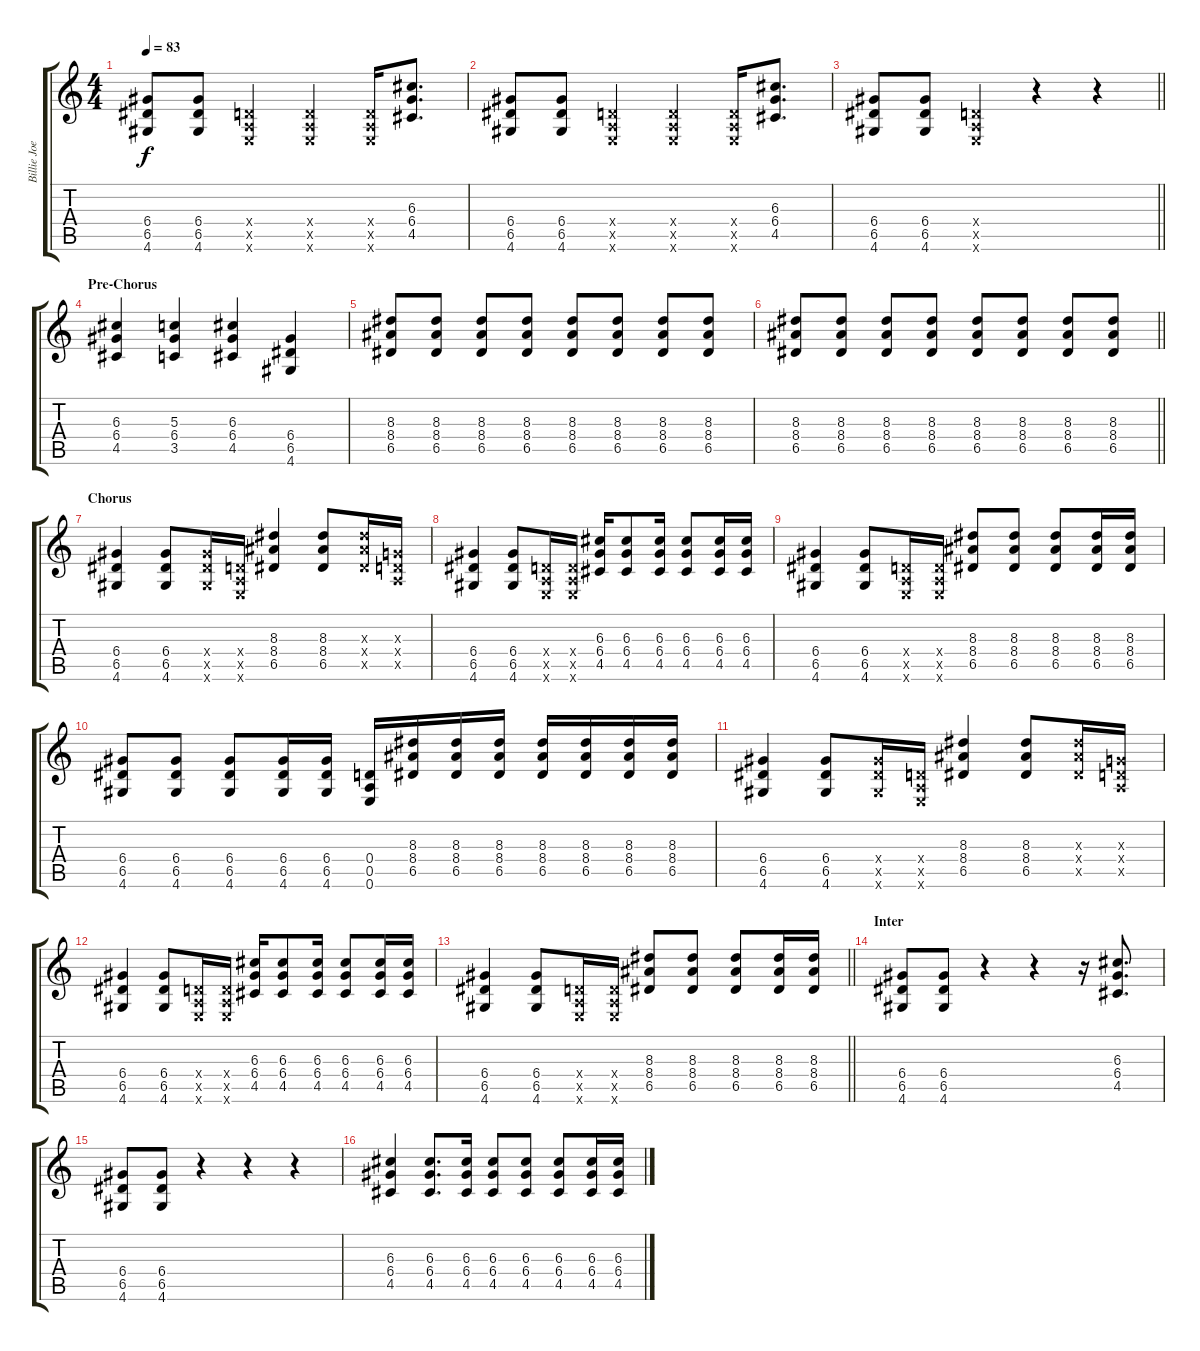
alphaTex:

\track ("Billie Joe Armstrong [Guitar]" "Billie Joe") {instrument electricguitarclean}
\staff {score tabs}
\tuning (E4 B3 G3 D3 A2 E2) {hide}
\ts (4 4)
\tempo 83
\clef g2
\ks c
(6.4 6.5 4.6).8{dy f} (6.4 6.5 4.6).8 (0.4{x} 0.5{x} 0.6{x}).4 (0.4{x} 0.5{x} 0.6{x}).4 (0.4{x} 0.5{x} 0.6{x}).16 (6.3 6.4 4.5).8{d} |
(6.4 6.5 4.6).8 (6.4 6.5 4.6).8 (0.4{x} 0.5{x} 0.6{x}).4 (0.4{x} 0.5{x} 0.6{x}).4 (0.4{x} 0.5{x} 0.6{x}).16 (6.3 6.4 4.5).8{d} |
\barLineRight lightlight
(6.4 6.5 4.6).8 (6.4 6.5 4.6).8 (0.4{x} 0.5{x} 0.6{x}).4 r.4 r.4 |
\section ("" "Pre-Chorus")
(6.3 6.4 4.5).4{balance 2 instrument distortionguitar} (5.3 6.4 3.5).4 (6.3 6.4 4.5).4 (6.4 6.5 4.6).4 |
(8.3 8.4 6.5).8 (8.3 8.4 6.5).8 (8.3 8.4 6.5).8 (8.3 8.4 6.5).8 (8.3 8.4 6.5).8 (8.3 8.4 6.5).8 (8.3 8.4 6.5).8 (8.3 8.4 6.5).8 |
\barLineRight lightlight
(8.3 8.4 6.5).8 (8.3 8.4 6.5).8 (8.3 8.4 6.5).8 (8.3 8.4 6.5).8 (8.3 8.4 6.5).8 (8.3 8.4 6.5).8 (8.3 8.4 6.5).8 (8.3 8.4 6.5).8 |
\section ("" "Chorus")
(6.4 6.5 4.6).4 (6.4 6.5 4.6).8 (6.4{x} 6.5{x} 4.6{x}).16 (0.4{x} 0.5{x} 0.6{x}).16 (8.3 8.4 6.5).4 (8.3 8.4 6.5).8 (8.3{x} 8.4{x} 6.5{x}).16 (0.3{x} 0.4{x} 0.5{x}).16 |
(6.4 6.5 4.6).4 (6.4 6.5 4.6).8 (0.4{x} 0.5{x} 0.6{x}).16 (0.4{x} 0.5{x} 0.6{x}).16 (6.3 6.4 4.5).16 (6.3 6.4 4.5).8 (6.3 6.4 4.5).16 (6.3 6.4 4.5).8 (6.3 6.4 4.5).16 (6.3 6.4 4.5).16 |
(6.4 6.5 4.6).4 (6.4 6.5 4.6).8 (0.4{x} 0.5{x} 0.6{x}).16 (0.4{x} 0.5{x} 0.6{x}).16 (8.3 8.4 6.5).8 (8.3 8.4 6.5).8 (8.3 8.4 6.5).8 (8.3 8.4 6.5).16 (8.3 8.4 6.5).16 |
(6.4 6.5 4.6).8 (6.4 6.5 4.6).8 (6.4 6.5 4.6).8 (6.4 6.5 4.6).16 (6.4 6.5 4.6).16 (0.4 0.5 0.6).16 (8.3 8.4 6.5).16 (8.3 8.4 6.5).16 (8.3 8.4 6.5).16 (8.3 8.4 6.5).16 (8.3 8.4 6.5).16 (8.3 8.4 6.5).16 (8.3 8.4 6.5).16 |
(6.4 6.5 4.6).4 (6.4 6.5 4.6).8 (6.4{x} 6.5{x} 4.6{x}).16 (0.4{x} 0.5{x} 0.6{x}).16 (8.3 8.4 6.5).4 (8.3 8.4 6.5).8 (8.3{x} 8.4{x} 6.5{x}).16 (0.3{x} 0.4{x} 0.5{x}).16 |
(6.4 6.5 4.6).4 (6.4 6.5 4.6).8 (0.4{x} 0.5{x} 0.6{x}).16 (0.4{x} 0.5{x} 0.6{x}).16 (6.3 6.4 4.5).16 (6.3 6.4 4.5).8 (6.3 6.4 4.5).16 (6.3 6.4 4.5).8 (6.3 6.4 4.5).16 (6.3 6.4 4.5).16 |
\barLineRight lightlight
(6.4 6.5 4.6).4 (6.4 6.5 4.6).8 (0.4{x} 0.5{x} 0.6{x}).16 (0.4{x} 0.5{x} 0.6{x}).16 (8.3 8.4 6.5).8 (8.3 8.4 6.5).8 (8.3 8.4 6.5).8 (8.3 8.4 6.5).16 (8.3 8.4 6.5).16 |
\section ("" "Inter")
(6.4 6.5 4.6).8 (6.4 6.5 4.6).8 r.4 r.4 r.16 (6.3 6.4 4.5).8{d} |
(6.4 6.5 4.6).8 (6.4 6.5 4.6).8 r.4 r.4 r.4 |
(6.3 6.4 4.5).4 (6.3 6.4 4.5).8{d} (6.3 6.4 4.5).16 (6.3 6.4 4.5).8 (6.3 6.4 4.5).8 (6.3 6.4 4.5).8 (6.3 6.4 4.5).16 (6.3 6.4 4.5).16
